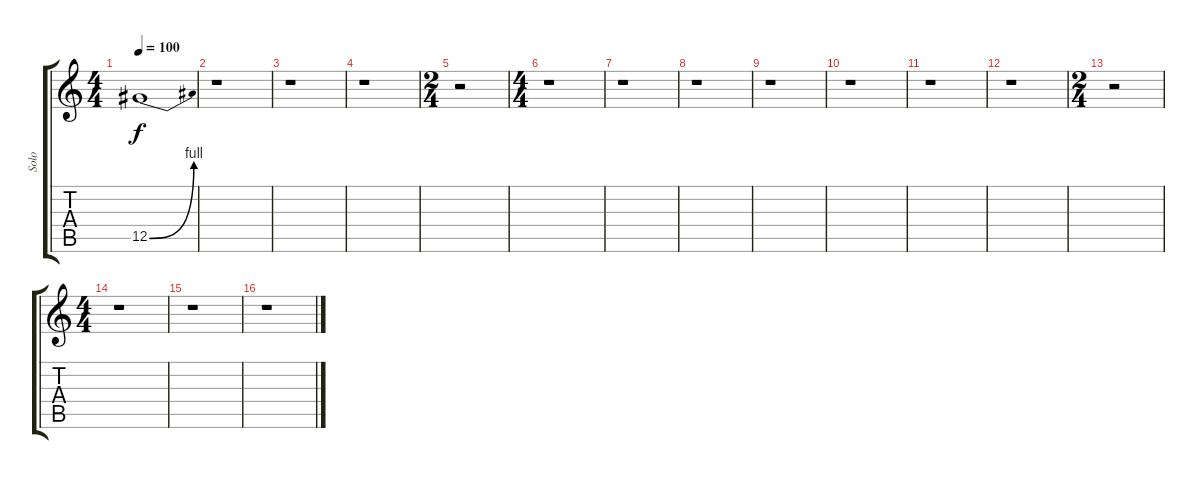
\track ("Solo" "Solo") {instrument distortionguitar}
\staff {score tabs}
\tuning (Eb4 Bb3 Gb3 Db3 Ab2 Eb2) {hide}
\ts (4 4)
\tempo 100
\clef g2
\ks c
12.5{be (bend 0 0 60 4)}.1{dy f} |
r.1 |
r.1 |
r.1 |
\ts (2 4)
r.2 |
\ts (4 4)
r.1 |
r.1 |
r.1 |
r.1 |
r.1 |
r.1 |
r.1 |
\ts (2 4)
r.2 |
\ts (4 4)
r.1 |
r.1 |
r.1
